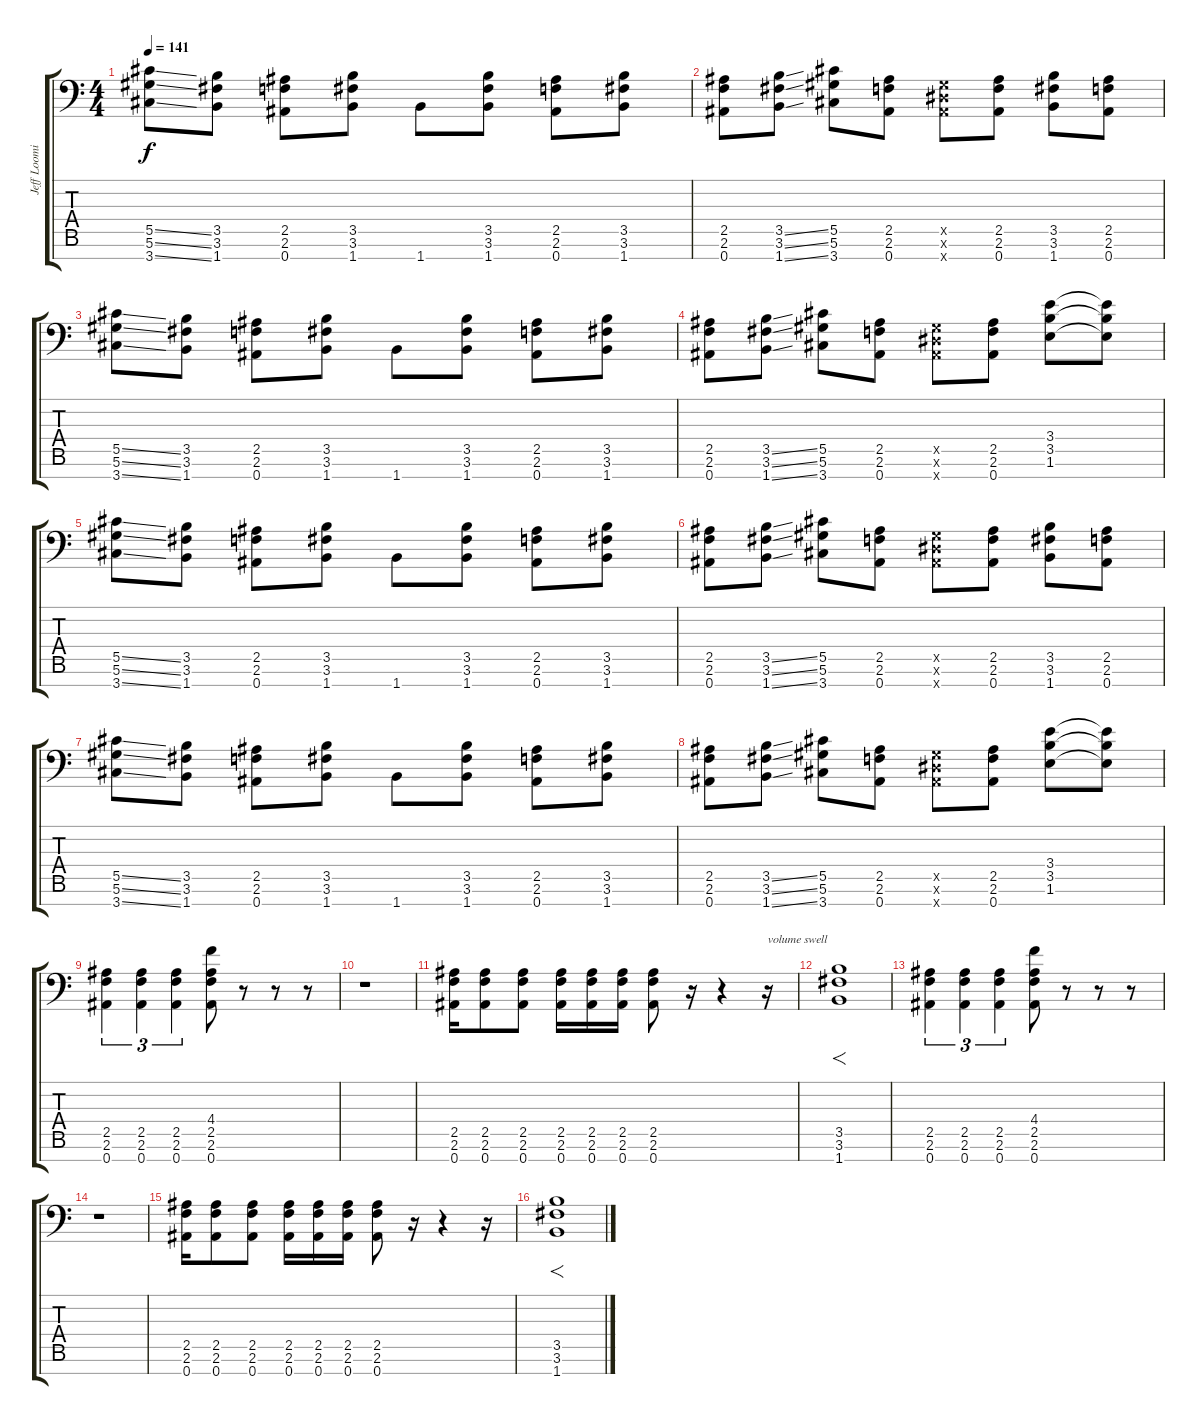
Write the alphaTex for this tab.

\track ("Jeff Loomis Rhythm" "Jeff Loomi") {instrument distortionguitar}
\staff {score tabs}
\tuning (Eb4 Bb3 Gb3 Db3 Ab2 Eb2 Bb1) {hide}
\ts (4 4)
\tempo 141
\clef f4
\ks c
(5.5{ss} 5.6{ss} 3.7{ss}).8{dy f volume 16} (3.5 3.6 1.7).8 (2.5 2.6 0.7).8 (3.5 3.6 1.7).8 1.7.8 (3.5 3.6 1.7).8 (2.5 2.6 0.7).8 (3.5 3.6 1.7).8 |
(2.5 2.6 0.7).8 (3.5{ss} 3.6{ss} 1.7{ss}).8 (5.5 5.6 3.7).8 (2.5 2.6 0.7).8 (0.5{x} 0.6{x} 0.7{x}).8 (2.5 2.6 0.7).8 (3.5 3.6 1.7).8 (2.5 2.6 0.7).8 |
(5.5{ss} 5.6{ss} 3.7{ss}).8 (3.5 3.6 1.7).8 (2.5 2.6 0.7).8 (3.5 3.6 1.7).8 1.7.8 (3.5 3.6 1.7).8 (2.5 2.6 0.7).8 (3.5 3.6 1.7).8 |
(2.5 2.6 0.7).8 (3.5{ss} 3.6{ss} 1.7{ss}).8 (5.5 5.6 3.7).8 (2.5 2.6 0.7).8 (0.5{x} 0.6{x} 0.7{x}).8 (2.5 2.6 0.7).8 (3.4 3.5 1.6).8 (3.4{t} 3.5{t} 1.6{t}).8 |
(5.5{ss} 5.6{ss} 3.7{ss}).8 (3.5 3.6 1.7).8 (2.5 2.6 0.7).8 (3.5 3.6 1.7).8 1.7.8 (3.5 3.6 1.7).8 (2.5 2.6 0.7).8 (3.5 3.6 1.7).8 |
(2.5 2.6 0.7).8 (3.5{ss} 3.6{ss} 1.7{ss}).8 (5.5 5.6 3.7).8 (2.5 2.6 0.7).8 (0.5{x} 0.6{x} 0.7{x}).8 (2.5 2.6 0.7).8 (3.5 3.6 1.7).8 (2.5 2.6 0.7).8 |
(5.5{ss} 5.6{ss} 3.7{ss}).8 (3.5 3.6 1.7).8 (2.5 2.6 0.7).8 (3.5 3.6 1.7).8 1.7.8 (3.5 3.6 1.7).8 (2.5 2.6 0.7).8 (3.5 3.6 1.7).8 |
(2.5 2.6 0.7).8 (3.5{ss} 3.6{ss} 1.7{ss}).8 (5.5 5.6 3.7).8 (2.5 2.6 0.7).8 (0.5{x} 0.6{x} 0.7{x}).8 (2.5 2.6 0.7).8 (3.4 3.5 1.6).8 (3.4{t} 3.5{t} 1.6{t}).8 |
(2.5 2.6 0.7).4{tu (3 2)} (2.5 2.6 0.7).4{tu (3 2)} (2.5 2.6 0.7).4{tu (3 2)} (4.4 2.5 2.6 0.7).8 r.8 r.8 r.8 |
r.1 |
(2.5 2.6 0.7).16 (2.5 2.6 0.7).8 (2.5 2.6 0.7).8 (2.5 2.6 0.7).16 (2.5 2.6 0.7).16 (2.5 2.6 0.7).16 (2.5 2.6 0.7).8 r.16 r.4 r.16{txt "volume swell"} |
(3.5 3.6 1.7).1{f} |
(2.5 2.6 0.7).4{tu (3 2)} (2.5 2.6 0.7).4{tu (3 2)} (2.5 2.6 0.7).4{tu (3 2)} (4.4 2.5 2.6 0.7).8 r.8 r.8 r.8 |
r.1 |
(2.5 2.6 0.7).16 (2.5 2.6 0.7).8 (2.5 2.6 0.7).8 (2.5 2.6 0.7).16 (2.5 2.6 0.7).16 (2.5 2.6 0.7).16 (2.5 2.6 0.7).8 r.16 r.4 r.16 |
(3.5 3.6 1.7).1{f}
